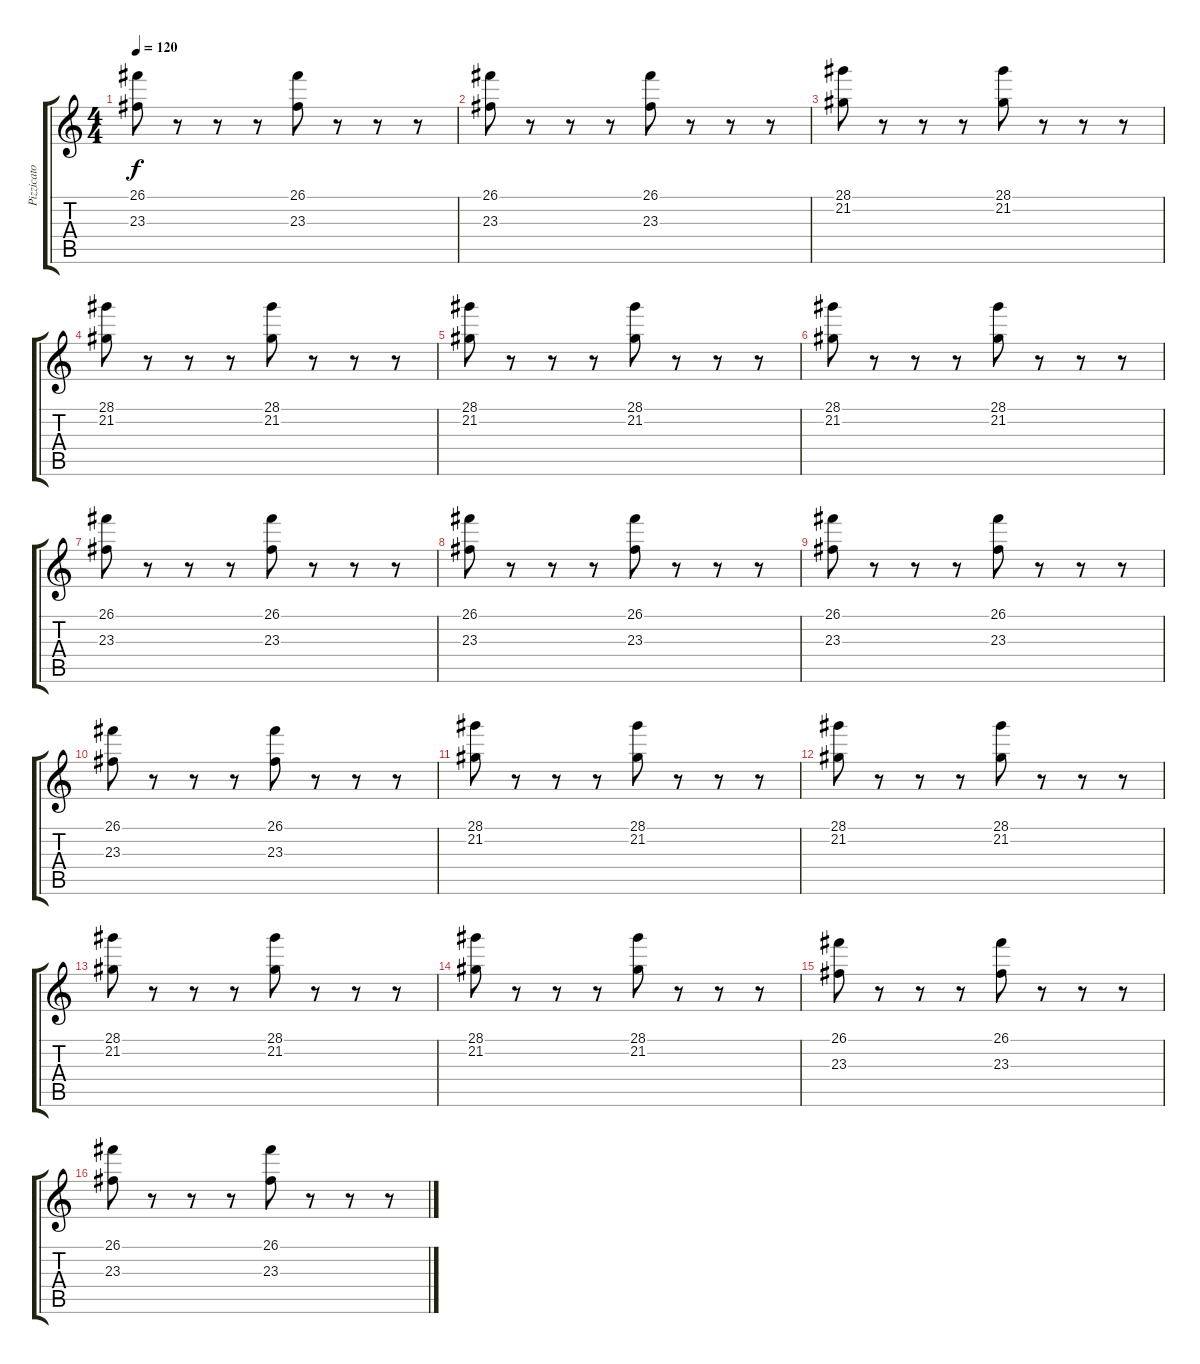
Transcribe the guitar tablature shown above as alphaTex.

\track ("Pizzicato" "Pizzicato") {instrument vibraphone}
\staff {score tabs}
\tuning (E4 B3 G3 D3 A2 E2) {hide}
\ts (4 4)
\tempo 120
\clef g2
\ks c
(26.1 23.3).8{dy f} r.8 r.8 r.8 (26.1 23.3).8 r.8 r.8 r.8 |
(26.1 23.3).8 r.8 r.8 r.8 (26.1 23.3).8 r.8 r.8 r.8 |
(28.1 21.2).8{volume 11} r.8 r.8 r.8 (28.1 21.2).8 r.8 r.8 r.8 |
(28.1 21.2).8 r.8 r.8 r.8 (28.1 21.2).8 r.8 r.8 r.8 |
(28.1 21.2).8 r.8 r.8 r.8 (28.1 21.2).8 r.8 r.8 r.8 |
(28.1 21.2).8 r.8 r.8 r.8 (28.1 21.2).8 r.8 r.8 r.8 |
(26.1 23.3).8 r.8 r.8 r.8 (26.1 23.3).8 r.8 r.8 r.8 |
(26.1 23.3).8 r.8 r.8 r.8 (26.1 23.3).8 r.8 r.8 r.8 |
(26.1 23.3).8 r.8 r.8 r.8 (26.1 23.3).8 r.8 r.8 r.8 |
(26.1 23.3).8 r.8 r.8 r.8 (26.1 23.3).8 r.8 r.8 r.8 |
(28.1 21.2).8 r.8 r.8 r.8 (28.1 21.2).8 r.8 r.8 r.8 |
(28.1 21.2).8 r.8 r.8 r.8 (28.1 21.2).8 r.8 r.8 r.8 |
(28.1 21.2).8 r.8 r.8 r.8 (28.1 21.2).8 r.8 r.8 r.8 |
(28.1 21.2).8 r.8 r.8 r.8 (28.1 21.2).8 r.8 r.8 r.8 |
(26.1 23.3).8 r.8 r.8 r.8 (26.1 23.3).8 r.8 r.8 r.8 |
(26.1 23.3).8 r.8 r.8 r.8 (26.1 23.3).8 r.8 r.8 r.8
